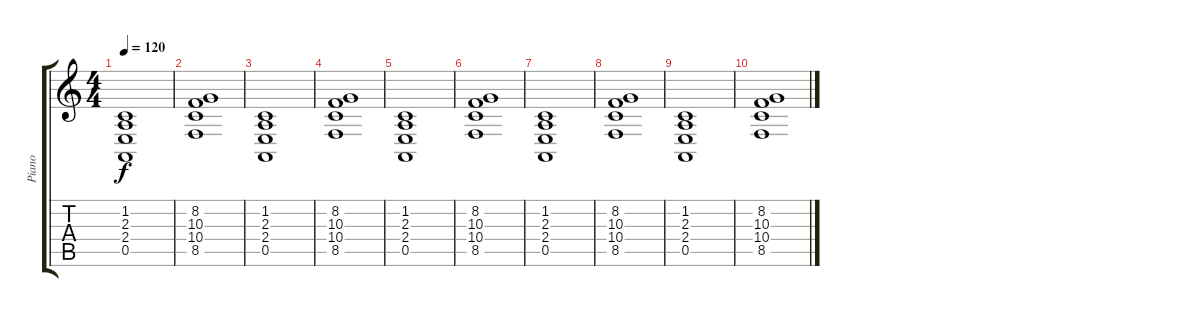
\track ("Piano" "Piano") {instrument acousticgrandpiano}
\staff {score tabs}
\tuning (E4 B3 G3 D3 A2 E2) {hide}
\ts (4 4)
\tempo 120
\clef g2
\ks c
(1.2 2.3 2.4 0.5).1{dy f instrument acousticgrandpiano} |
(8.2 10.3 10.4 8.5).1 |
(1.2 2.3 2.4 0.5).1 |
(8.2 10.3 10.4 8.5).1 |
(1.2 2.3 2.4 0.5).1 |
(8.2 10.3 10.4 8.5).1 |
(1.2 2.3 2.4 0.5).1 |
(8.2 10.3 10.4 8.5).1 |
(1.2 2.3 2.4 0.5).1 |
(8.2 10.3 10.4 8.5).1
